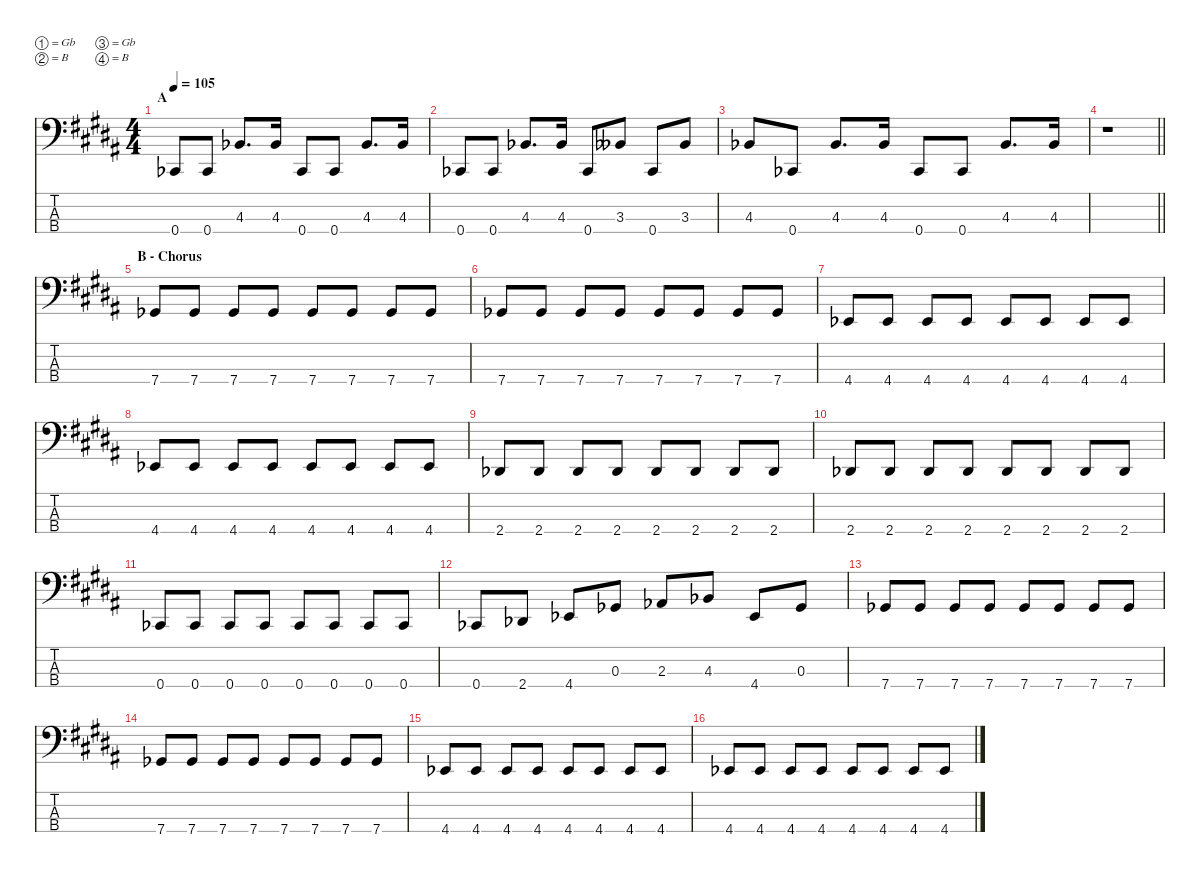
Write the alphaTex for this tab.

\defaultSystemsLayout 4
\hideDynamics
\bracketExtendMode nobrackets
\singleTrackTrackNamePolicy hidden
\multiTrackTrackNamePolicy hidden
\firstSystemTrackNameMode fullname
\firstSystemTrackNameOrientation horizontal
\otherSystemsTrackNameOrientation horizontal
\track ("Bass" "el.bs.") {instrument electricbassfinger}
\staff {score tabs}
\tuning (Gb2 B1 Gb1 B0)
\ts (4 4)
\section ("" "A")
\tempo 105
\clef f4
\ks b
0.4{acc b}.8{dy f beam Up} 0.4{acc b}.8{beam Up} 4.3{acc b}.8{d beam Up} 4.3{acc b}.16{beam Up} 0.4{acc b}.8{beam Up} 0.4{acc b}.8{beam Up} 4.3{acc b}.8{d beam Up} 4.3{acc b}.16{beam Up} |
0.4{acc b}.8{beam Up} 0.4{acc b}.8{beam Up} 4.3{acc b}.8{d beam Up} 4.3{acc b}.16{beam Up} 0.4{acc b}.8{beam Up} 3.3{acc bb}.8{beam Up} 0.4{acc b}.8{beam Up} 3.3{acc bb}.8{beam Up} |
4.3{acc b}.8{beam Up} 0.4{acc b}.8{beam Up} 4.3{acc b}.8{d beam Up} 4.3{acc b}.16{beam Up} 0.4{acc b}.8{beam Up} 0.4{acc b}.8{beam Up} 4.3{acc b}.8{d beam Up} 4.3{acc b}.16{beam Up} |
\barLineRight lightlight
r.1{beam Down} |
\section ("" "B - Chorus")
7.4{acc b}.8{beam Up} 7.4{acc b}.8{beam Up} 7.4{acc b}.8{beam Up} 7.4{acc b}.8{beam Up} 7.4{acc b}.8{beam Up} 7.4{acc b}.8{beam Up} 7.4{acc b}.8{beam Up} 7.4{acc b}.8{beam Up} |
7.4{acc b}.8{beam Up} 7.4{acc b}.8{beam Up} 7.4{acc b}.8{beam Up} 7.4{acc b}.8{beam Up} 7.4{acc b}.8{beam Up} 7.4{acc b}.8{beam Up} 7.4{acc b}.8{beam Up} 7.4{acc b}.8{beam Up} |
4.4{acc b}.8{beam Up} 4.4{acc b}.8{beam Up} 4.4{acc b}.8{beam Up} 4.4{acc b}.8{beam Up} 4.4{acc b}.8{beam Up} 4.4{acc b}.8{beam Up} 4.4{acc b}.8{beam Up} 4.4{acc b}.8{beam Up} |
4.4{acc b}.8{beam Up} 4.4{acc b}.8{beam Up} 4.4{acc b}.8{beam Up} 4.4{acc b}.8{beam Up} 4.4{acc b}.8{beam Up} 4.4{acc b}.8{beam Up} 4.4{acc b}.8{beam Up} 4.4{acc b}.8{beam Up} |
2.4{acc b}.8{beam Up} 2.4{acc b}.8{beam Up} 2.4{acc b}.8{beam Up} 2.4{acc b}.8{beam Up} 2.4{acc b}.8{beam Up} 2.4{acc b}.8{beam Up} 2.4{acc b}.8{beam Up} 2.4{acc b}.8{beam Up} |
2.4{acc b}.8{beam Up} 2.4{acc b}.8{beam Up} 2.4{acc b}.8{beam Up} 2.4{acc b}.8{beam Up} 2.4{acc b}.8{beam Up} 2.4{acc b}.8{beam Up} 2.4{acc b}.8{beam Up} 2.4{acc b}.8{beam Up} |
0.4{acc b}.8{beam Up} 0.4{acc b}.8{beam Up} 0.4{acc b}.8{beam Up} 0.4{acc b}.8{beam Up} 0.4{acc b}.8{beam Up} 0.4{acc b}.8{beam Up} 0.4{acc b}.8{beam Up} 0.4{acc b}.8{beam Up} |
0.4{acc b}.8{beam Up} 2.4{acc b}.8{beam Up} 4.4{acc b}.8{beam Up} 0.3{acc b}.8{beam Up} 2.3{acc b}.8{beam Up} 4.3{acc b}.8{beam Up} 4.4{acc b}.8{beam Up} 0.3{acc b}.8{beam Up} |
7.4{acc b}.8{beam Up} 7.4{acc b}.8{beam Up} 7.4{acc b}.8{beam Up} 7.4{acc b}.8{beam Up} 7.4{acc b}.8{beam Up} 7.4{acc b}.8{beam Up} 7.4{acc b}.8{beam Up} 7.4{acc b}.8{beam Up} |
7.4{acc b}.8{beam Up} 7.4{acc b}.8{beam Up} 7.4{acc b}.8{beam Up} 7.4{acc b}.8{beam Up} 7.4{acc b}.8{beam Up} 7.4{acc b}.8{beam Up} 7.4{acc b}.8{beam Up} 7.4{acc b}.8{beam Up} |
4.4{acc b}.8{beam Up} 4.4{acc b}.8{beam Up} 4.4{acc b}.8{beam Up} 4.4{acc b}.8{beam Up} 4.4{acc b}.8{beam Up} 4.4{acc b}.8{beam Up} 4.4{acc b}.8{beam Up} 4.4{acc b}.8{beam Up} |
4.4{acc b}.8{beam Up} 4.4{acc b}.8{beam Up} 4.4{acc b}.8{beam Up} 4.4{acc b}.8{beam Up} 4.4{acc b}.8{beam Up} 4.4{acc b}.8{beam Up} 4.4{acc b}.8{beam Up} 4.4{acc b}.8{beam Up}
